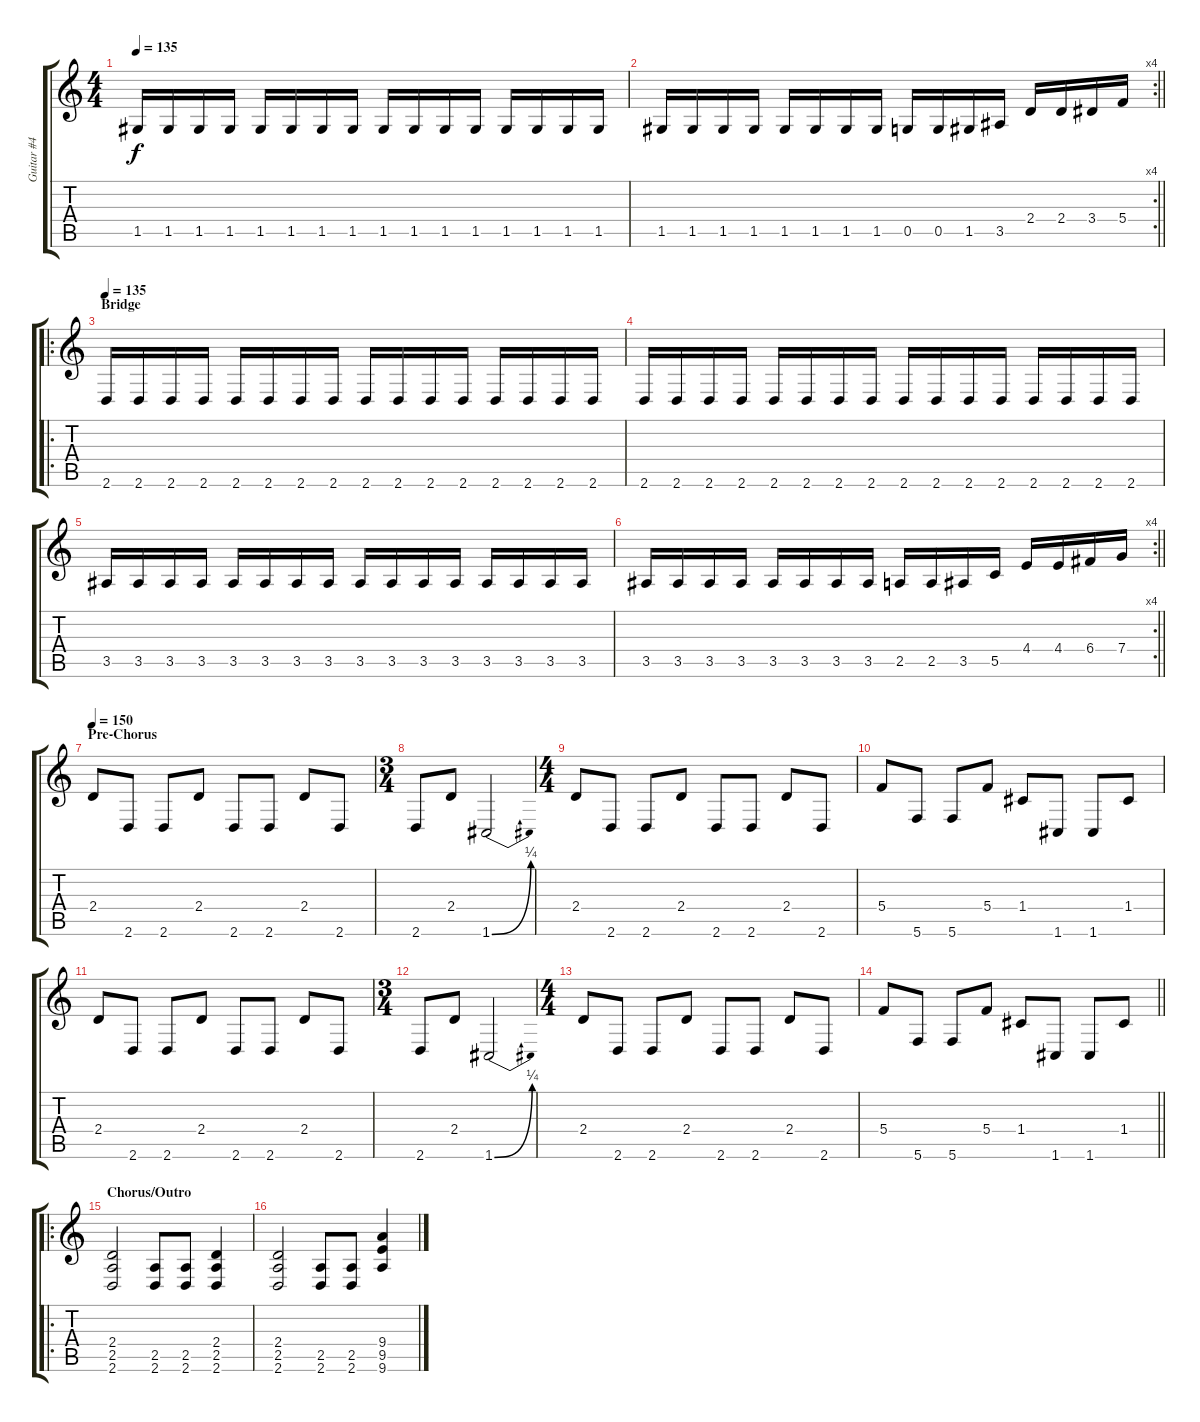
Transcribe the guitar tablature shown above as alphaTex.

\track ("Guitar #4" "Guitar #4") {instrument distortionguitar}
\staff {score tabs}
\tuning (D4 A3 F3 C3 G2 C2) {hide}
\ts (4 4)
\tempo 135
\clef g2
\ks c
1.5.16{dy f} 1.5.16 1.5.16 1.5.16 1.5.16 1.5.16 1.5.16 1.5.16 1.5.16 1.5.16 1.5.16 1.5.16 1.5.16 1.5.16 1.5.16 1.5.16 |
\rc 4
\barLineRight lightlight
1.5.16 1.5.16 1.5.16 1.5.16 1.5.16 1.5.16 1.5.16 1.5.16 0.5.16 0.5.16 1.5.16 3.5.16 2.4.16 2.4.16 3.4.16 5.4.16 |
\ro
\section ("" "Bridge")
\tempo 135
2.6.16 2.6.16 2.6.16 2.6.16 2.6.16 2.6.16 2.6.16 2.6.16 2.6.16 2.6.16 2.6.16 2.6.16 2.6.16 2.6.16 2.6.16 2.6.16 |
2.6.16 2.6.16 2.6.16 2.6.16 2.6.16 2.6.16 2.6.16 2.6.16 2.6.16 2.6.16 2.6.16 2.6.16 2.6.16 2.6.16 2.6.16 2.6.16 |
3.5.16 3.5.16 3.5.16 3.5.16 3.5.16 3.5.16 3.5.16 3.5.16 3.5.16 3.5.16 3.5.16 3.5.16 3.5.16 3.5.16 3.5.16 3.5.16 |
\rc 4
\barLineRight lightlight
3.5.16 3.5.16 3.5.16 3.5.16 3.5.16 3.5.16 3.5.16 3.5.16 2.5.16 2.5.16 3.5.16 5.5.16 4.4.16 4.4.16 6.4.16 7.4.16 |
\section ("" "Pre-Chorus")
\tempo 150
2.4.8 2.6.8 2.6.8 2.4.8 2.6.8 2.6.8 2.4.8 2.6.8 |
\ts (3 4)
2.6.8 2.4.8 1.6{be (bend 0 0 60 1)}.2 |
\ts (4 4)
2.4.8 2.6.8 2.6.8 2.4.8 2.6.8 2.6.8 2.4.8 2.6.8 |
5.4.8 5.6.8 5.6.8 5.4.8 1.4.8 1.6.8 1.6.8 1.4.8 |
2.4.8 2.6.8 2.6.8 2.4.8 2.6.8 2.6.8 2.4.8 2.6.8 |
\ts (3 4)
2.6.8 2.4.8 1.6{be (bend 0 0 60 1)}.2 |
\ts (4 4)
2.4.8 2.6.8 2.6.8 2.4.8 2.6.8 2.6.8 2.4.8 2.6.8 |
\barLineRight lightlight
5.4.8 5.6.8 5.6.8 5.4.8 1.4.8 1.6.8 1.6.8 1.4.8 |
\ro
\section ("" "Chorus/Outro")
(2.4 2.5 2.6).2 (2.5 2.6).8 (2.5 2.6).8 (2.4 2.5 2.6).4 |
(2.4 2.5 2.6).2 (2.5 2.6).8 (2.5 2.6).8 (9.4 9.5 9.6).4
